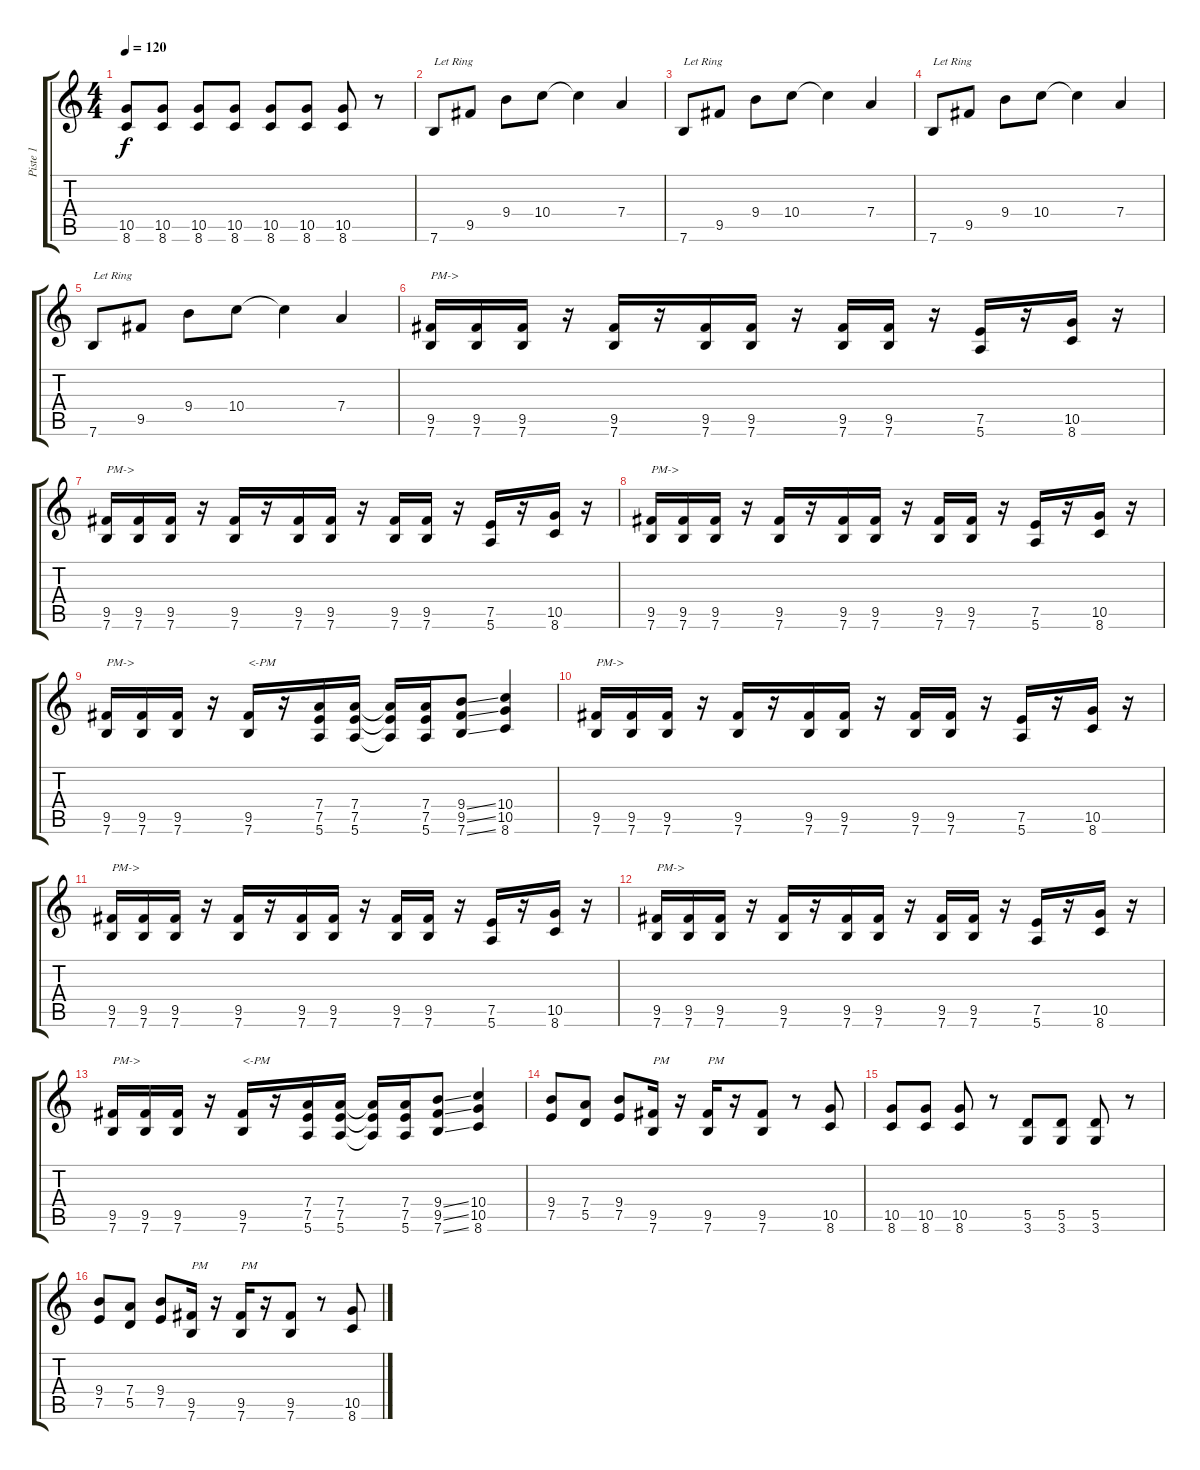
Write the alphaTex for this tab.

\track ("Piste 1" "Piste 1") {instrument distortionguitar}
\staff {score tabs}
\tuning (E4 B3 G3 D3 A2 E2) {hide}
\ts (4 4)
\tempo 120
\clef g2
\ks c
(10.5 8.6).8{dy f} (10.5 8.6).8 (10.5 8.6).8 (10.5 8.6).8 (10.5 8.6).8 (10.5 8.6).8 (10.5 8.6).8 r.8 |
7.6.8{txt "Let Ring"} 9.5.8 9.4.8 10.4.8 10.4{t}.4 7.4.4 |
7.6.8{txt "Let Ring"} 9.5.8 9.4.8 10.4.8 10.4{t}.4 7.4.4 |
7.6.8{txt "Let Ring"} 9.5.8 9.4.8 10.4.8 10.4{t}.4 7.4.4 |
7.6.8{txt "Let Ring"} 9.5.8 9.4.8 10.4.8 10.4{t}.4 7.4.4 |
(9.5 7.6).16{txt "PM->"} (9.5 7.6).16 (9.5 7.6).16 r.16 (9.5 7.6).16 r.16 (9.5 7.6).16 (9.5 7.6).16 r.16 (9.5 7.6).16 (9.5 7.6).16 r.16 (7.5 5.6).16 r.16 (10.5 8.6).16 r.16 |
(9.5 7.6).16{txt "PM->"} (9.5 7.6).16 (9.5 7.6).16 r.16 (9.5 7.6).16 r.16 (9.5 7.6).16 (9.5 7.6).16 r.16 (9.5 7.6).16 (9.5 7.6).16 r.16 (7.5 5.6).16 r.16 (10.5 8.6).16 r.16 |
(9.5 7.6).16{txt "PM->"} (9.5 7.6).16 (9.5 7.6).16 r.16 (9.5 7.6).16 r.16 (9.5 7.6).16 (9.5 7.6).16 r.16 (9.5 7.6).16 (9.5 7.6).16 r.16 (7.5 5.6).16 r.16 (10.5 8.6).16 r.16 |
(9.5 7.6).16{txt "PM->"} (9.5 7.6).16 (9.5 7.6).16 r.16 (9.5 7.6).16{txt "<-PM"} r.16 (7.4 7.5 5.6).16 (7.4 7.5 5.6).16 (7.4{t} 7.5{t} 5.6{t}).16 (7.4 7.5 5.6).16 (9.4{ss} 9.5{ss} 7.6{ss}).8 (10.4 10.5 8.6).4 |
(9.5 7.6).16{txt "PM->"} (9.5 7.6).16 (9.5 7.6).16 r.16 (9.5 7.6).16 r.16 (9.5 7.6).16 (9.5 7.6).16 r.16 (9.5 7.6).16 (9.5 7.6).16 r.16 (7.5 5.6).16 r.16 (10.5 8.6).16 r.16 |
(9.5 7.6).16{txt "PM->"} (9.5 7.6).16 (9.5 7.6).16 r.16 (9.5 7.6).16 r.16 (9.5 7.6).16 (9.5 7.6).16 r.16 (9.5 7.6).16 (9.5 7.6).16 r.16 (7.5 5.6).16 r.16 (10.5 8.6).16 r.16 |
(9.5 7.6).16{txt "PM->"} (9.5 7.6).16 (9.5 7.6).16 r.16 (9.5 7.6).16 r.16 (9.5 7.6).16 (9.5 7.6).16 r.16 (9.5 7.6).16 (9.5 7.6).16 r.16 (7.5 5.6).16 r.16 (10.5 8.6).16 r.16 |
(9.5 7.6).16{txt "PM->"} (9.5 7.6).16 (9.5 7.6).16 r.16 (9.5 7.6).16{txt "<-PM"} r.16 (7.4 7.5 5.6).16 (7.4 7.5 5.6).16 (7.4{t} 7.5{t} 5.6{t}).16 (7.4 7.5 5.6).16 (9.4{ss} 9.5{ss} 7.6{ss}).8 (10.4 10.5 8.6).4 |
(9.4 7.5).8 (7.4 5.5).8 (9.4 7.5).8 (9.5 7.6).16{txt "PM"} r.16 (9.5 7.6).16{txt "PM"} r.16 (9.5 7.6).8 r.8 (10.5 8.6).8 |
(10.5 8.6).8 (10.5 8.6).8 (10.5 8.6).8 r.8 (5.5 3.6).8 (5.5 3.6).8 (5.5 3.6).8 r.8 |
(9.4 7.5).8 (7.4 5.5).8 (9.4 7.5).8 (9.5 7.6).16{txt "PM"} r.16 (9.5 7.6).16{txt "PM"} r.16 (9.5 7.6).8 r.8 (10.5 8.6).8
